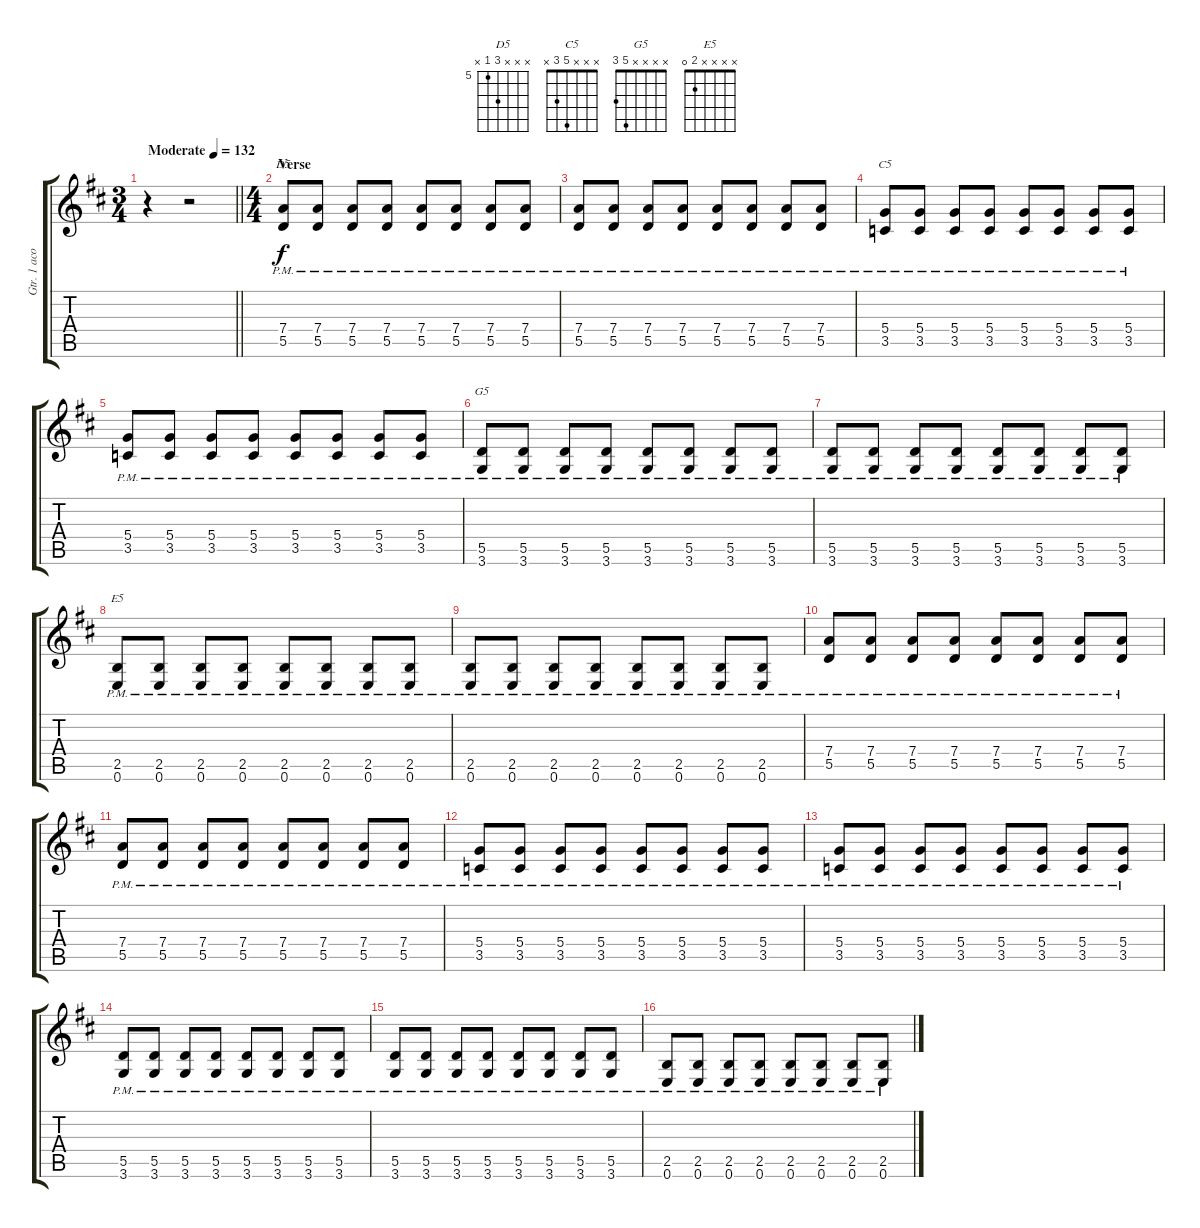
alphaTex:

\track ("Gtr. 1 acoustic w/dist." "Gtr. 1 aco") {instrument overdrivenguitar}
\staff {score tabs}
\tuning (E4 B3 G3 D3 A2 E2) {hide}
\chord ("D5" x x x 7 5 x) {firstfret 5}
\chord ("C5" x x x 5 3 x)
\chord ("G5" x x x x 5 3)
\chord ("E5" x x x x 2 0)
\ts (3 4)
\tempo (132 "Moderate")
\clef g2
\barLineRight lightlight
\ks d
r.4{dy f instrument overdrivenguitar} r.2 |
\ts (4 4)
\section ("" "Verse")
(7.4{pm} 5.5{pm}).8{ch "D5"} (7.4{pm} 5.5{pm}).8 (7.4{pm} 5.5{pm}).8 (7.4{pm} 5.5{pm}).8 (7.4{pm} 5.5{pm}).8 (7.4{pm} 5.5{pm}).8 (7.4{pm} 5.5{pm}).8 (7.4{pm} 5.5{pm}).8 |
(7.4{pm} 5.5{pm}).8 (7.4{pm} 5.5{pm}).8 (7.4{pm} 5.5{pm}).8 (7.4{pm} 5.5{pm}).8 (7.4{pm} 5.5{pm}).8 (7.4{pm} 5.5{pm}).8 (7.4{pm} 5.5{pm}).8 (7.4{pm} 5.5{pm}).8 |
(5.4{pm} 3.5{pm}).8{ch "C5"} (5.4{pm} 3.5{pm}).8 (5.4{pm} 3.5{pm}).8 (5.4{pm} 3.5{pm}).8 (5.4{pm} 3.5{pm}).8 (5.4{pm} 3.5{pm}).8 (5.4{pm} 3.5{pm}).8 (5.4{pm} 3.5{pm}).8 |
(5.4{pm} 3.5{pm}).8 (5.4{pm} 3.5{pm}).8 (5.4{pm} 3.5{pm}).8 (5.4{pm} 3.5{pm}).8 (5.4{pm} 3.5{pm}).8 (5.4{pm} 3.5{pm}).8 (5.4{pm} 3.5{pm}).8 (5.4{pm} 3.5{pm}).8 |
(5.5{pm} 3.6{pm}).8{ch "G5"} (5.5{pm} 3.6{pm}).8 (5.5{pm} 3.6{pm}).8 (5.5{pm} 3.6{pm}).8 (5.5{pm} 3.6{pm}).8 (5.5{pm} 3.6{pm}).8 (5.5{pm} 3.6{pm}).8 (5.5{pm} 3.6{pm}).8 |
(5.5{pm} 3.6{pm}).8 (5.5{pm} 3.6{pm}).8 (5.5{pm} 3.6{pm}).8 (5.5{pm} 3.6{pm}).8 (5.5{pm} 3.6{pm}).8 (5.5{pm} 3.6{pm}).8 (5.5{pm} 3.6{pm}).8 (5.5{pm} 3.6{pm}).8 |
(2.5{pm} 0.6{pm}).8{ch "E5"} (2.5{pm} 0.6{pm}).8 (2.5{pm} 0.6{pm}).8 (2.5{pm} 0.6{pm}).8 (2.5{pm} 0.6{pm}).8 (2.5{pm} 0.6{pm}).8 (2.5{pm} 0.6{pm}).8 (2.5{pm} 0.6{pm}).8 |
(2.5{pm} 0.6{pm}).8 (2.5{pm} 0.6{pm}).8 (2.5{pm} 0.6{pm}).8 (2.5{pm} 0.6{pm}).8 (2.5{pm} 0.6{pm}).8 (2.5{pm} 0.6{pm}).8 (2.5{pm} 0.6{pm}).8 (2.5{pm} 0.6{pm}).8 |
(7.4{pm} 5.5{pm}).8 (7.4{pm} 5.5{pm}).8 (7.4{pm} 5.5{pm}).8 (7.4{pm} 5.5{pm}).8 (7.4{pm} 5.5{pm}).8 (7.4{pm} 5.5{pm}).8 (7.4{pm} 5.5{pm}).8 (7.4{pm} 5.5{pm}).8 |
(7.4{pm} 5.5{pm}).8 (7.4{pm} 5.5{pm}).8 (7.4{pm} 5.5{pm}).8 (7.4{pm} 5.5{pm}).8 (7.4{pm} 5.5{pm}).8 (7.4{pm} 5.5{pm}).8 (7.4{pm} 5.5{pm}).8 (7.4{pm} 5.5{pm}).8 |
(5.4{pm} 3.5{pm}).8 (5.4{pm} 3.5{pm}).8 (5.4{pm} 3.5{pm}).8 (5.4{pm} 3.5{pm}).8 (5.4{pm} 3.5{pm}).8 (5.4{pm} 3.5{pm}).8 (5.4{pm} 3.5{pm}).8 (5.4{pm} 3.5{pm}).8 |
(5.4{pm} 3.5{pm}).8 (5.4{pm} 3.5{pm}).8 (5.4{pm} 3.5{pm}).8 (5.4{pm} 3.5{pm}).8 (5.4{pm} 3.5{pm}).8 (5.4{pm} 3.5{pm}).8 (5.4{pm} 3.5{pm}).8 (5.4{pm} 3.5{pm}).8 |
(5.5{pm} 3.6{pm}).8 (5.5{pm} 3.6{pm}).8 (5.5{pm} 3.6{pm}).8 (5.5{pm} 3.6{pm}).8 (5.5{pm} 3.6{pm}).8 (5.5{pm} 3.6{pm}).8 (5.5{pm} 3.6{pm}).8 (5.5{pm} 3.6{pm}).8 |
(5.5{pm} 3.6{pm}).8 (5.5{pm} 3.6{pm}).8 (5.5{pm} 3.6{pm}).8 (5.5{pm} 3.6{pm}).8 (5.5{pm} 3.6{pm}).8 (5.5{pm} 3.6{pm}).8 (5.5{pm} 3.6{pm}).8 (5.5{pm} 3.6{pm}).8 |
(2.5{pm} 0.6{pm}).8 (2.5{pm} 0.6{pm}).8 (2.5{pm} 0.6{pm}).8 (2.5{pm} 0.6{pm}).8 (2.5{pm} 0.6{pm}).8 (2.5{pm} 0.6{pm}).8 (2.5{pm} 0.6{pm}).8 (2.5{pm} 0.6{pm}).8
